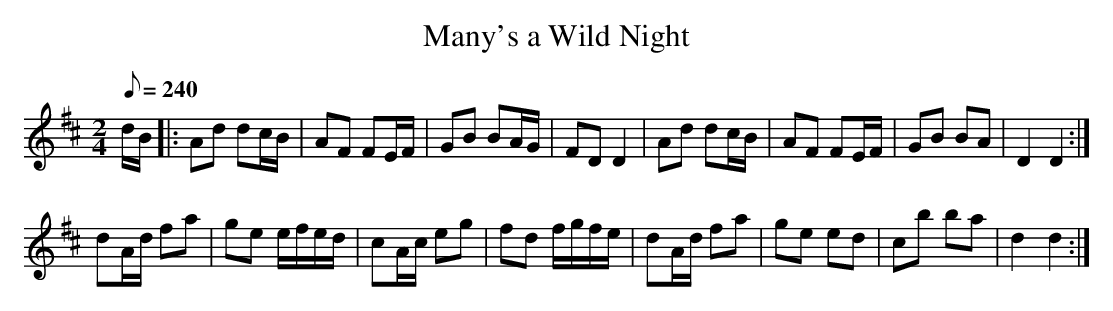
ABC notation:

X:1
T:Many's a Wild Night
M:2/4
L:1/8
Q:240
K:D
d/B/ |: Ad dc/B/ | AF FE/F/ | GB BA/G/ | FD D2 |\
Ad dc/B/ | AF FE/F/ | GB BA | D2 D2 :|
dA/d/ fa | ge e/f/e/d/ | cA/c/ eg | fd f/g/f/e/ |\
dA/d/ fa | ge ed | cb ba | d2 d2 :|
